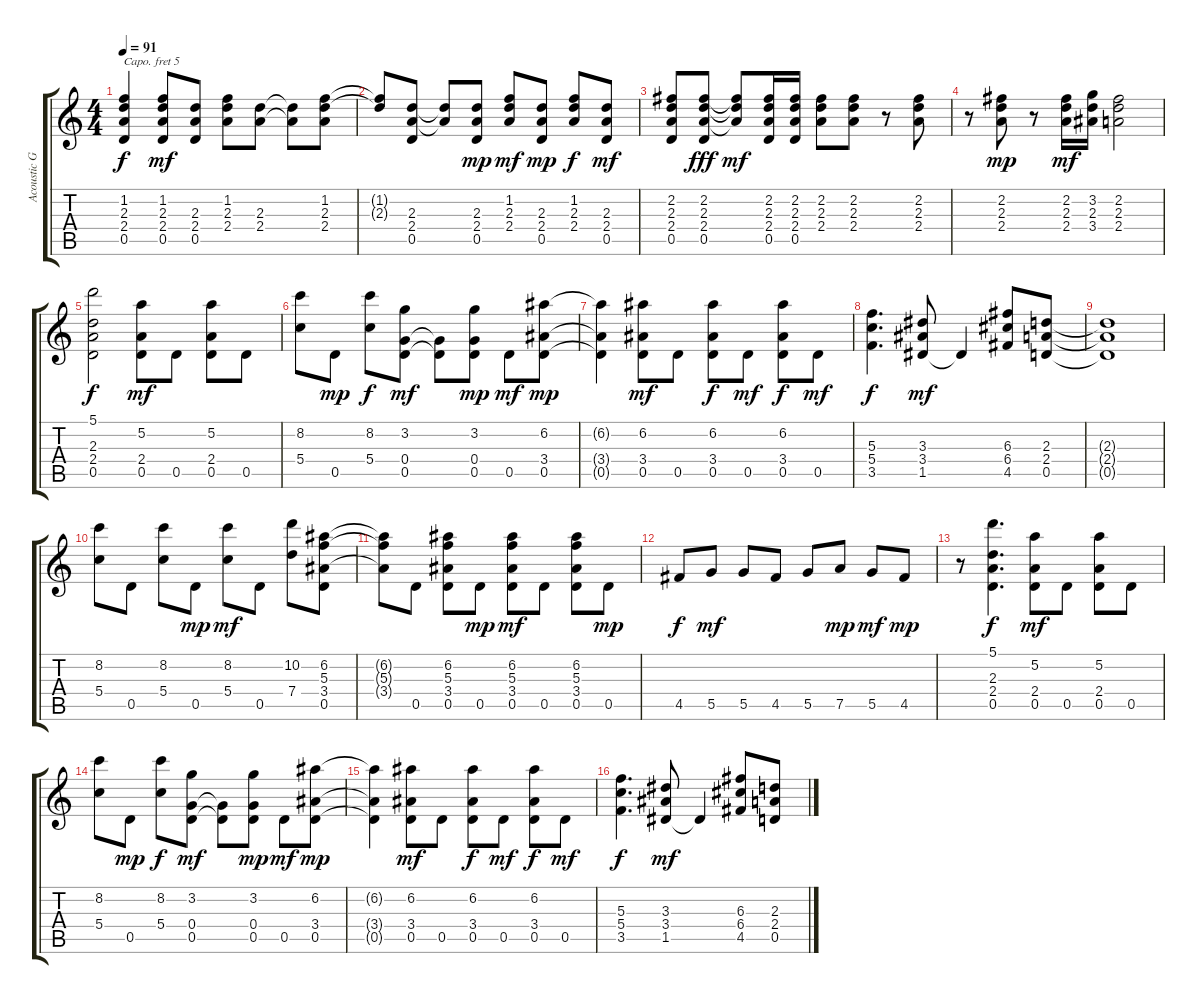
\track ("Acoustic Guitar" "Acoustic G") {instrument acousticguitarsteel}
\staff {score tabs}
\capo 5
\tuning (E4 B3 G3 D3 A2 E2) {hide}
\ts (4 4)
\tempo 91
\clef g2
\ks c
(1.2 2.3 2.4 0.5).4{dy f} (1.2 2.3 2.4 0.5).8{dy mf} (2.3 2.4 0.5).8 (1.2 2.3 2.4).8 (2.3 2.4).8 (2.3{t} 2.4{t}).8 (1.2 2.3 2.4).8 |
(1.2{t} 2.3{t}).8 (2.3 2.4 0.5).8 (2.3{t} 2.4{t}).8 (2.3 2.4 0.5).8{dy mp} (1.2 2.3 2.4).8{dy mf} (2.3 2.4 0.5).8{dy mp} (1.2 2.3 2.4).8{dy f} (2.3 2.4 0.5).8{dy mf} |
(2.2 2.3 2.4 0.5).8 (2.2 2.3 2.4 0.5).8{dy fff} (2.2{t} 2.3{t} 2.4{t}).8{dy mf} (2.2 2.3 2.4 0.5).16 (2.2 2.3 2.4 0.5).16 (2.2 2.3 2.4).8 (2.2 2.3 2.4).8 r.8 (2.2 2.3 2.4).8 |
r.8 (2.2 2.3 2.4).8{dy mp} r.8 (2.2 2.3 2.4).16{dy mf} (3.2 2.3 3.4).16 (2.2 2.3 2.4).2 |
(5.1 2.3 2.4 0.5).2{dy f} (5.2 2.4 0.5).8{dy mf} 0.5.8 (5.2 2.4 0.5).8 0.5.8 |
(8.2 5.4).8 0.5.8{dy mp} (8.2 5.4).8{dy f} (3.2 0.4 0.5).8{dy mf} (0.4{t} 0.5{t}).8 (3.2 0.4 0.5).8{dy mp} 0.5.8{dy mf} (6.2 3.4 0.5).8{dy mp} |
(6.2{t} 3.4{t} 0.5{t}).4 (6.2 3.4 0.5).8{dy mf} 0.5.8 (6.2 3.4 0.5).8{dy f} 0.5.8{dy mf} (6.2 3.4 0.5).8{dy f} 0.5.8{dy mf} |
(5.3 5.4 3.5).4{d dy f} (3.3 3.4 1.5).8{dy mf} 1.5{t}.4 (6.3 6.4 4.5).8 (2.3 2.4 0.5).8 |
(2.3{t} 2.4{t} 0.5{t}).1 |
(8.2 5.4).8 0.5.8 (8.2 5.4).8 0.5.8{dy mp} (8.2 5.4).8{dy mf} 0.5.8 (10.2 7.4).8 (6.2 5.3 3.4 0.5).8 |
(6.2{t} 5.3{t} 3.4{t}).8 0.5.8 (6.2 5.3 3.4 0.5).8 0.5.8{dy mp} (6.2 5.3 3.4 0.5).8{dy mf} 0.5.8 (6.2 5.3 3.4 0.5).8 0.5.8{dy mp} |
4.5.8{dy f} 5.5.8{dy mf} 5.5.8 4.5.8 5.5.8 7.5.8{dy mp} 5.5.8{dy mf} 4.5.8{dy mp} |
r.8 (5.1 2.3 2.4 0.5).4{d dy f} (5.2 2.4 0.5).8{dy mf} 0.5.8 (5.2 2.4 0.5).8 0.5.8 |
(8.2 5.4).8 0.5.8{dy mp} (8.2 5.4).8{dy f} (3.2 0.4 0.5).8{dy mf} (0.4{t} 0.5{t}).8 (3.2 0.4 0.5).8{dy mp} 0.5.8{dy mf} (6.2 3.4 0.5).8{dy mp} |
(6.2{t} 3.4{t} 0.5{t}).4 (6.2 3.4 0.5).8{dy mf} 0.5.8 (6.2 3.4 0.5).8{dy f} 0.5.8{dy mf} (6.2 3.4 0.5).8{dy f} 0.5.8{dy mf} |
(5.3 5.4 3.5).4{d dy f} (3.3 3.4 1.5).8{dy mf} 1.5{t}.4 (6.3 6.4 4.5).8 (2.3 2.4 0.5).8
